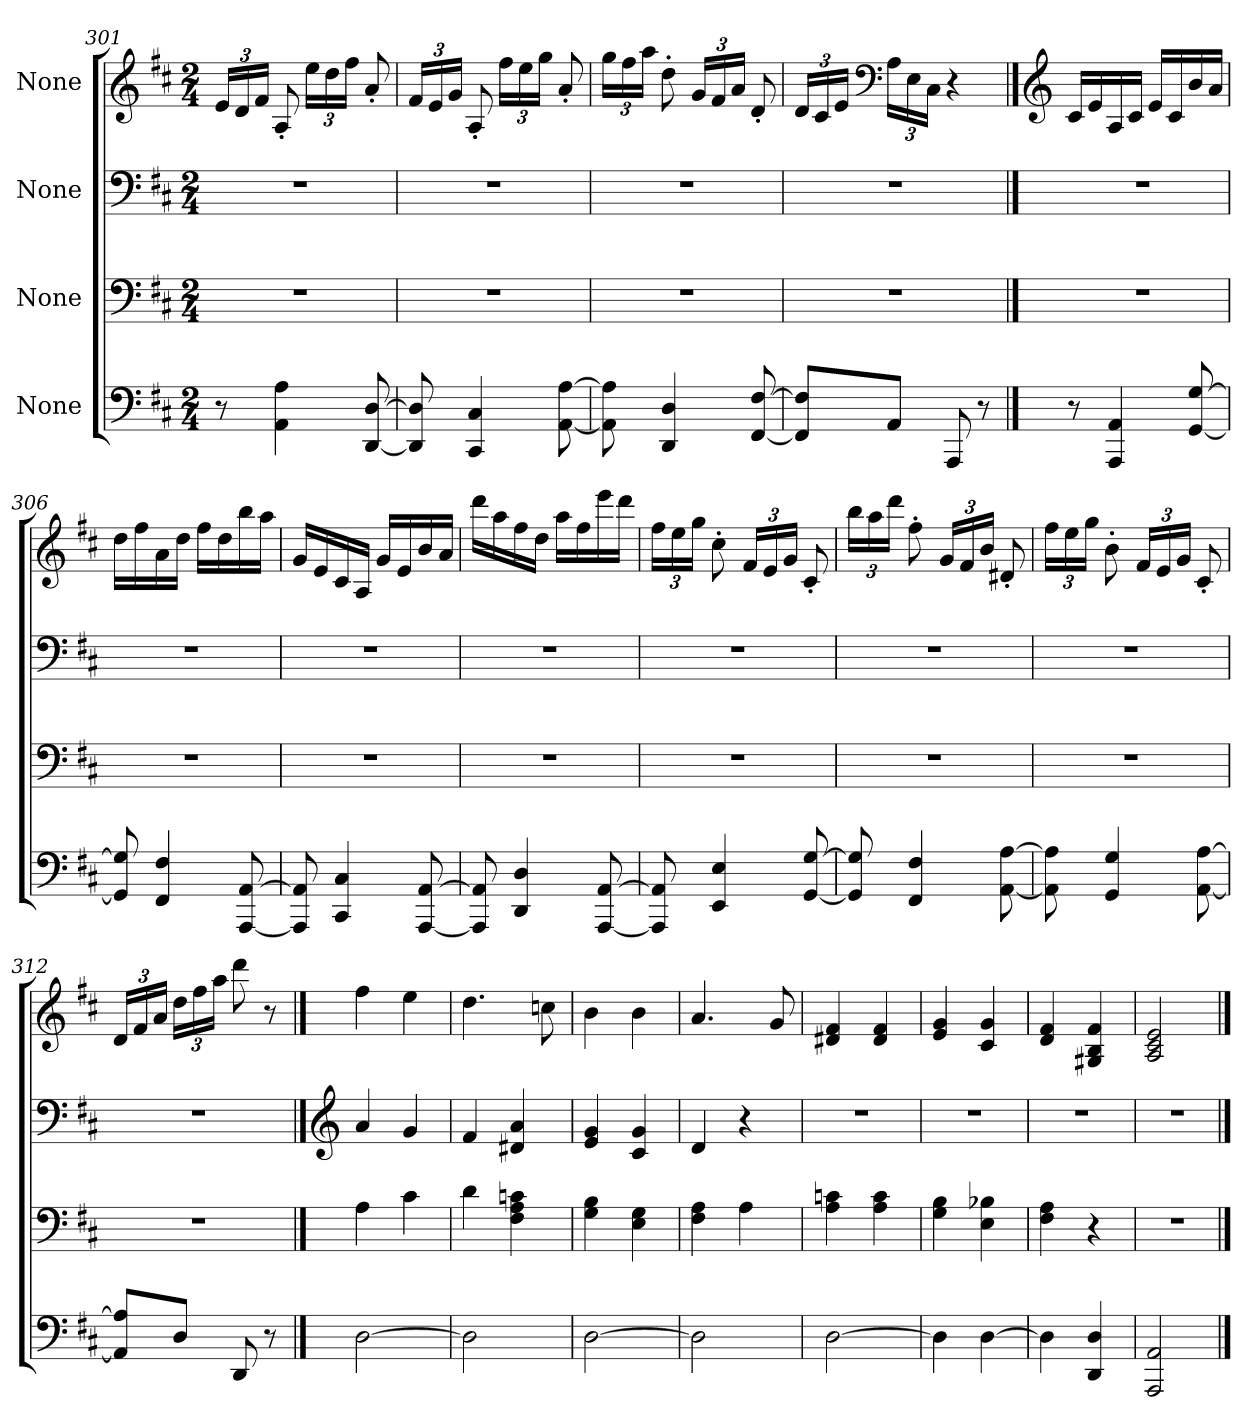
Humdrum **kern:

**kern	**kern	**kern	**kern
*part4	*part3	*part2	*part1
*staff4	*staff3	*staff2	*staff1
*I"None	*I"None	*I"None	*I"None
*clefF4	*clefF4	*clefF4	*clefG2
*k[f#c#]	*k[f#c#]	*k[f#c#]	*k[f#c#]
*M2/4	*M2/4	*M2/4	*M2/4
*	*	*	*Xbrackettup
=301	=301	=301	=301
8r	2r	2r	24e/LL
.	.	.	24d/
.	.	.	24f#/JJ
4AA\ 4A\	.	.	8A'/
.	.	.	24ee\LL
.	.	.	24dd\
.	.	.	24ff#\JJ
[8DD/ [8D/	.	.	8a'/
=302	=302	=302	=302
8DD/] 8D/]	2r	2r	24f#/LL
.	.	.	24e/
.	.	.	24g/JJ
4CC#/ 4C#/	.	.	8A'/
.	.	.	24ff#\LL
.	.	.	24ee\
.	.	.	24gg\JJ
[8AA\ [8A\	.	.	8a'/
=303	=303	=303	=303
8AA\] 8A\]	2r	2r	24gg\LL
.	.	.	24ff#\
.	.	.	24aa\JJ
4DD/ 4D/	.	.	8dd'\
.	.	.	24g/LL
.	.	.	24f#/
.	.	.	24a/JJ
[8FF#/ [8F#/	.	.	8d'/
=304	=304	=304	=304
8FF#]/ 8F#]/L	2r	2r	24d/LL
.	.	.	24c#/
.	.	.	24e/JJ
*	*	*	*clefF4
8AA/J	.	.	24A\LL
.	.	.	24E\
.	.	.	24C#\JJ
8AAA/	.	.	4r
8r	.	.	.
==305	==305	==305	==305
*	*	*	*clefG2
8r	2r	2r	16c#/LL
.	.	.	16e/
4AAA/ 4AA/	.	.	16A/
.	.	.	16c#/JJ
.	.	.	16e/LL
.	.	.	16c#/
[8GG/ [8G/	.	.	16b/
.	.	.	16a/JJ
=306	=306	=306	=306
8GG/] 8G/]	2r	2r	16dd\LL
.	.	.	16ff#\
4FF#/ 4F#/	.	.	16a\
.	.	.	16dd\JJ
.	.	.	16ff#\LL
.	.	.	16dd\
[8AAA/ [8AA/	.	.	16bb\
.	.	.	16aa\JJ
=307	=307	=307	=307
8AAA/] 8AA/]	2r	2r	16g/LL
.	.	.	16e/
4CC#/ 4C#/	.	.	16c#/
.	.	.	16A/JJ
.	.	.	16g/LL
.	.	.	16e/
[8AAA/ [8AA/	.	.	16b/
.	.	.	16a/JJ
=308	=308	=308	=308
8AAA/] 8AA/]	2r	2r	16ddd\LL
.	.	.	16aa\
4DD/ 4D/	.	.	16ff#\
.	.	.	16dd\JJ
.	.	.	16aa\LL
.	.	.	16ff#\
[8AAA/ [8AA/	.	.	16eee\
.	.	.	16ddd\JJ
=309	=309	=309	=309
8AAA/] 8AA/]	2r	2r	24ff#\LL
.	.	.	24ee\
.	.	.	24gg\JJ
4EE/ 4E/	.	.	8cc#'\
.	.	.	24f#/LL
.	.	.	24e/
.	.	.	24g/JJ
[8GG/ [8G/	.	.	8c#'/
=310	=310	=310	=310
8GG/] 8G/]	2r	2r	24bb\LL
.	.	.	24aa\
.	.	.	24ddd\JJ
4FF#/ 4F#/	.	.	8ff#'\
.	.	.	24g/LL
.	.	.	24f#/
.	.	.	24b/JJ
[8AA\ [8A\	.	.	8d#X'/
=311	=311	=311	=311
8AA\] 8A\]	2r	2r	24ff#\LL
.	.	.	24ee\
.	.	.	24gg\JJ
4GG/ 4G/	.	.	8b'\
.	.	.	24f#/LL
.	.	.	24e/
.	.	.	24g/JJ
[8AA\ [8A\	.	.	8c#'/
=312	=312	=312	=312
8AA]/ 8A]/L	2r	2r	24d/LL
.	.	.	24f#/
.	.	.	24a/JJ
8D/J	.	.	24dd\LL
.	.	.	24ff#\
.	.	.	24aa\JJ
8DD/	.	.	8ddd\
8r	.	.	8r
==313	==313	==313	==313
*	*	*clefG2	*
[2D\	4A\	4a/	4ff#\
.	4c#\	4g/	4ee\
=314	=314	=314	=314
2D\]	4d\	4f#/	4.dd\
.	4F#\ 4A\ 4cn\	4d#X/ 4a/	.
.	.	.	8ccn\
=315	=315	=315	=315
[2D\	4G\ 4B\	4e/ 4g/	4b\
.	4E\ 4G\	4c#/ 4g/	4b\
=316	=316	=316	=316
2D\]	4F#\ 4A\	4d/	4.a/
.	4A\	4r	.
.	.	.	8g/
=317	=317	=317	=317
[2D\	4A\ 4cn\	2r	4d#X/ 4f#/
.	4A\ 4c\	.	4d#/ 4f#/
=318	=318	=318	=318
4D\]	4G\ 4B\	2r	4e/ 4g/
[4D\	4E\ 4B-X\	.	4c#/ 4g/
=319	=319	=319	=319
4D\]	4F#\ 4A\	2r	4d/ 4f#/
4DD/ 4D/	4r	.	4G#X/ 4B/ 4f#/
=320	=320	=320	=320
2AAA/ 2AA/	2r	2r	2A/ 2c#/ 2e/
==	==	==	==
*-	*-	*-	*-
